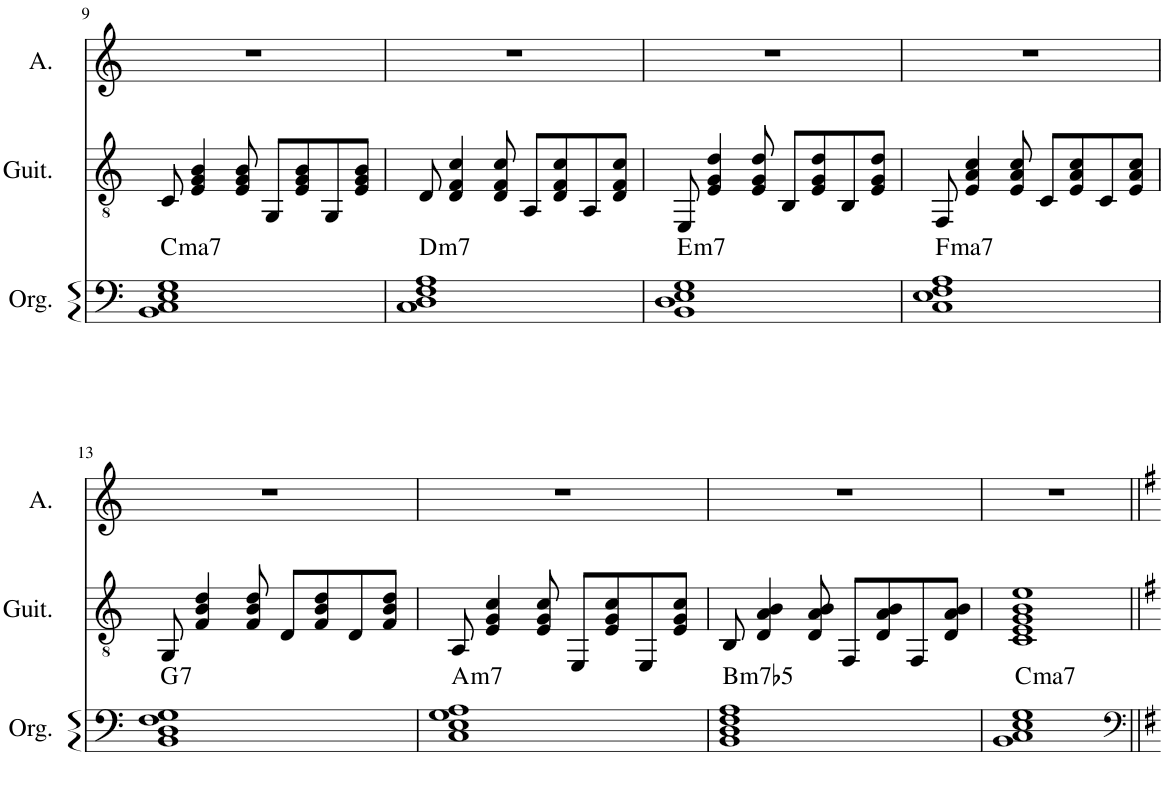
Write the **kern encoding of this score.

**kern	**harte	**kern	**kern
*part3	*part3	*part2	*part1
*staff3	*	*staff2	*staff1
*I"Pipe Organ	*	*I"Classical Guitar	*I"Alto
*I'Org.	*	*I'Guit.	*I'A.
!!LO:PB:g=z
*clefF4	*	*clefGv2	*clefG2
*k[]	*	*k[]	*k[]
*M4/4	*	*M4/4	*M4/4
=9	=9	=9	=9
!	!LO:H:kt=ma7	!	!
1BB 1C 1E 1G	C:maj7	8C/	1r
.	.	4E/ 4G/ 4B/	.
.	.	8E/ 8G/ 8B/	.
.	.	8GG/L	.
.	.	8E/ 8G/ 8B/	.
.	.	8GG/	.
.	.	8E/ 8G/ 8B/J	.
=10	=10	=10	=10
!	!LO:H:kt=m7	!	!
1C 1D 1F 1A	D:min7	8D/	1r
.	.	4D/ 4F/ 4c/	.
.	.	8D/ 8F/ 8c/	.
.	.	8AA/L	.
.	.	8D/ 8F/ 8c/	.
.	.	8AA/	.
.	.	8D/ 8F/ 8c/J	.
=11	=11	=11	=11
!	!LO:H:kt=m7	!	!
1BB 1D 1E 1G	E:min7	8EE/	1r
.	.	4E/ 4G/ 4d/	.
.	.	8E/ 8G/ 8d/	.
.	.	8BB/L	.
.	.	8E/ 8G/ 8d/	.
.	.	8BB/	.
.	.	8E/ 8G/ 8d/J	.
=12	=12	=12	=12
!	!LO:H:kt=ma7	!	!
1C 1E 1F 1A	F:maj7	8FF/	1r
.	.	4E/ 4A/ 4c/	.
.	.	8E/ 8A/ 8c/	.
.	.	8C/L	.
.	.	8E/ 8A/ 8c/	.
.	.	8C/	.
.	.	8E/ 8A/ 8c/J	.
!!LO:LB:g=z
=13	=13	=13	=13
!	!LO:H:kt=7	!	!
1BB 1D 1F 1G	G:7	8GG/	1r
.	.	4F/ 4B/ 4d/	.
.	.	8F/ 8B/ 8d/	.
.	.	8D/L	.
.	.	8F/ 8B/ 8d/	.
.	.	8D/	.
.	.	8F/ 8B/ 8d/J	.
=14	=14	=14	=14
!	!LO:H:kt=m7	!	!
1C 1E 1G 1A	A:min7	8AA/	1r
.	.	4E/ 4G/ 4c/	.
.	.	8E/ 8G/ 8c/	.
.	.	8EE/L	.
.	.	8E/ 8G/ 8c/	.
.	.	8EE/	.
.	.	8E/ 8G/ 8c/J	.
=15	=15	=15	=15
!	!LO:H:kt=m7b5	!	!
1BB 1D 1F 1A	B:hdim7	8BB/	1r
.	.	4D/ 4A/ 4B/	.
.	.	8D/ 8A/ 8B/	.
.	.	8FF/L	.
.	.	8D/ 8A/ 8B/	.
.	.	8FF/	.
.	.	8D/ 8A/ 8B/J	.
=16	=16	=16	=16
!	!LO:H:kt=ma7	!	!
1BB 1C 1E 1G	C:maj7	1C 1E 1G 1B 1e	1r
=||	=||	=||	=||
*-	*-	*-	*-
